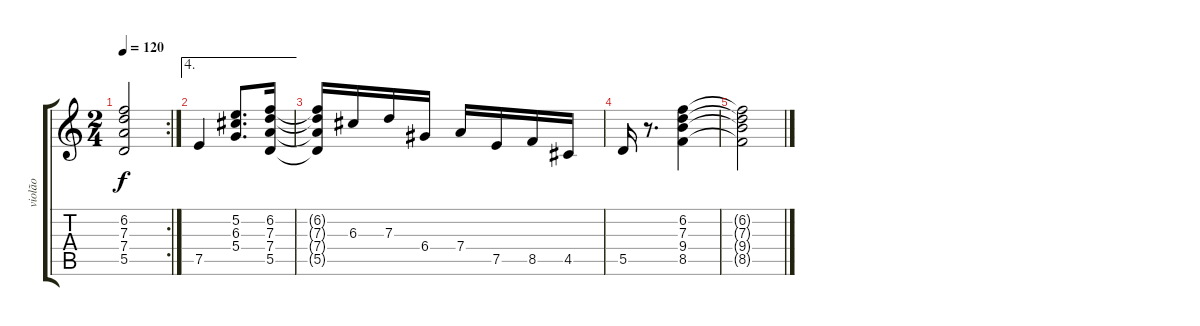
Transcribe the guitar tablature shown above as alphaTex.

\track ("violão" "violão") {instrument acousticguitarsteel}
\staff {score tabs}
\tuning (E4 B3 G3 D3 A2 E2) {hide}
\rc 2
\ts (2 4)
\tempo 120
\clef g2
\ks c
(6.2{t} 7.3{t} 7.4{t} 5.5{t}).2{dy f} |
\ae 4
7.5.4 (5.2 6.3 5.4).8{d} (6.2 7.3 7.4 5.5).16 |
(6.2{t} 7.3{t} 7.4{t} 5.5{t}).16 6.3.16 7.3.16 6.4.16 7.4.16 7.5.16 8.5.16 4.5.16 |
5.5.16 r.8{d} (6.2 7.3 9.4 8.5).4 |
(6.2{t} 7.3{t} 9.4{t} 8.5{t}).2
